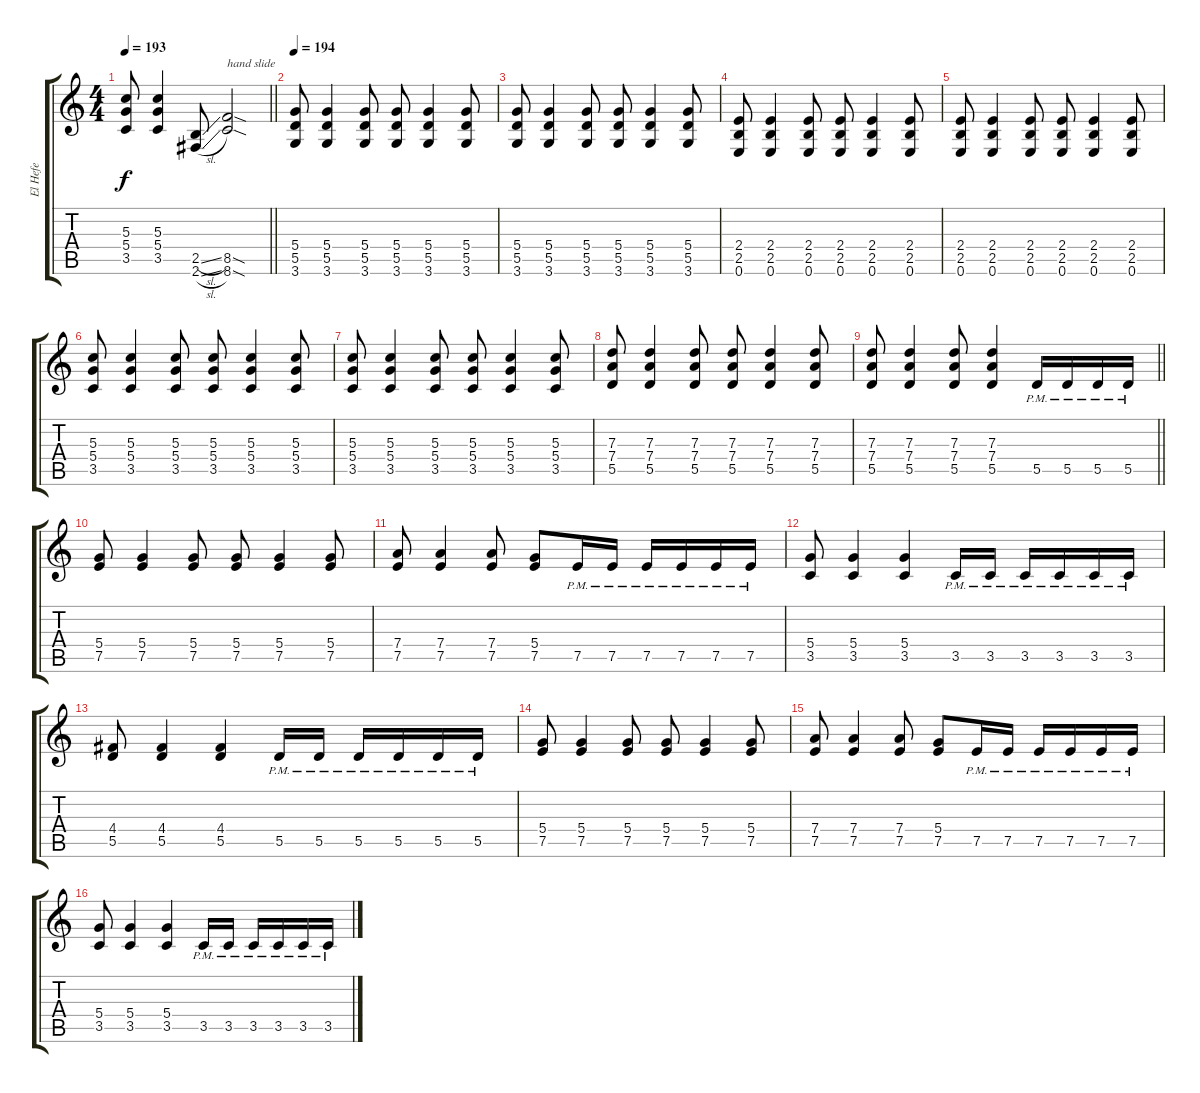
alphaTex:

\track ("El Hefe" "El Hefe") {instrument distortionguitar}
\staff {score tabs}
\tuning (E4 B3 G3 D3 A2 E2) {hide}
\ts (4 4)
\tempo 193
\clef g2
\barLineRight lightlight
\ks c
(5.3 5.4 3.5).8{dy f} (5.3 5.4 3.5).4 (2.5{sl} 2.6{sl}).8 (8.5{sod} 8.6{sod}).2{txt "hand slide"} |
\section ("" "")
\tempo 194
(5.4 5.5 3.6).8 (5.4 5.5 3.6).4 (5.4 5.5 3.6).8 (5.4 5.5 3.6).8 (5.4 5.5 3.6).4 (5.4 5.5 3.6).8 |
(5.4 5.5 3.6).8 (5.4 5.5 3.6).4 (5.4 5.5 3.6).8 (5.4 5.5 3.6).8 (5.4 5.5 3.6).4 (5.4 5.5 3.6).8 |
(2.4 2.5 0.6).8 (2.4 2.5 0.6).4 (2.4 2.5 0.6).8 (2.4 2.5 0.6).8 (2.4 2.5 0.6).4 (2.4 2.5 0.6).8 |
(2.4 2.5 0.6).8 (2.4 2.5 0.6).4 (2.4 2.5 0.6).8 (2.4 2.5 0.6).8 (2.4 2.5 0.6).4 (2.4 2.5 0.6).8 |
(5.3 5.4 3.5).8 (5.3 5.4 3.5).4 (5.3 5.4 3.5).8 (5.3 5.4 3.5).8 (5.3 5.4 3.5).4 (5.3 5.4 3.5).8 |
(5.3 5.4 3.5).8 (5.3 5.4 3.5).4 (5.3 5.4 3.5).8 (5.3 5.4 3.5).8 (5.3 5.4 3.5).4 (5.3 5.4 3.5).8 |
(7.3 7.4 5.5).8 (7.3 7.4 5.5).4 (7.3 7.4 5.5).8 (7.3 7.4 5.5).8 (7.3 7.4 5.5).4 (7.3 7.4 5.5).8 |
\barLineRight lightlight
(7.3 7.4 5.5).8 (7.3 7.4 5.5).4 (7.3 7.4 5.5).8 (7.3 7.4 5.5).4 5.5{pm}.16 5.5{pm}.16 5.5{pm}.16 5.5{pm}.16 |
\section ("" "")
(5.4 7.5).8 (5.4 7.5).4 (5.4 7.5).8 (5.4 7.5).8 (5.4 7.5).4 (5.4 7.5).8 |
(7.4 7.5).8 (7.4 7.5).4 (7.4 7.5).8 (5.4 7.5).8 7.5{pm}.16 7.5{pm}.16 7.5{pm}.16 7.5{pm}.16 7.5{pm}.16 7.5{pm}.16 |
(5.4 3.5).8 (5.4 3.5).4 (5.4 3.5).4 3.5{pm}.16 3.5{pm}.16 3.5{pm}.16 3.5{pm}.16 3.5{pm}.16 3.5{pm}.16 |
(4.4 5.5).8 (4.4 5.5).4 (4.4 5.5).4 5.5{pm}.16 5.5{pm}.16 5.5{pm}.16 5.5{pm}.16 5.5{pm}.16 5.5{pm}.16 |
(5.4 7.5).8 (5.4 7.5).4 (5.4 7.5).8 (5.4 7.5).8 (5.4 7.5).4 (5.4 7.5).8 |
(7.4 7.5).8 (7.4 7.5).4 (7.4 7.5).8 (5.4 7.5).8 7.5{pm}.16 7.5{pm}.16 7.5{pm}.16 7.5{pm}.16 7.5{pm}.16 7.5{pm}.16 |
(5.4 3.5).8 (5.4 3.5).4 (5.4 3.5).4 3.5{pm}.16 3.5{pm}.16 3.5{pm}.16 3.5{pm}.16 3.5{pm}.16 3.5{pm}.16
